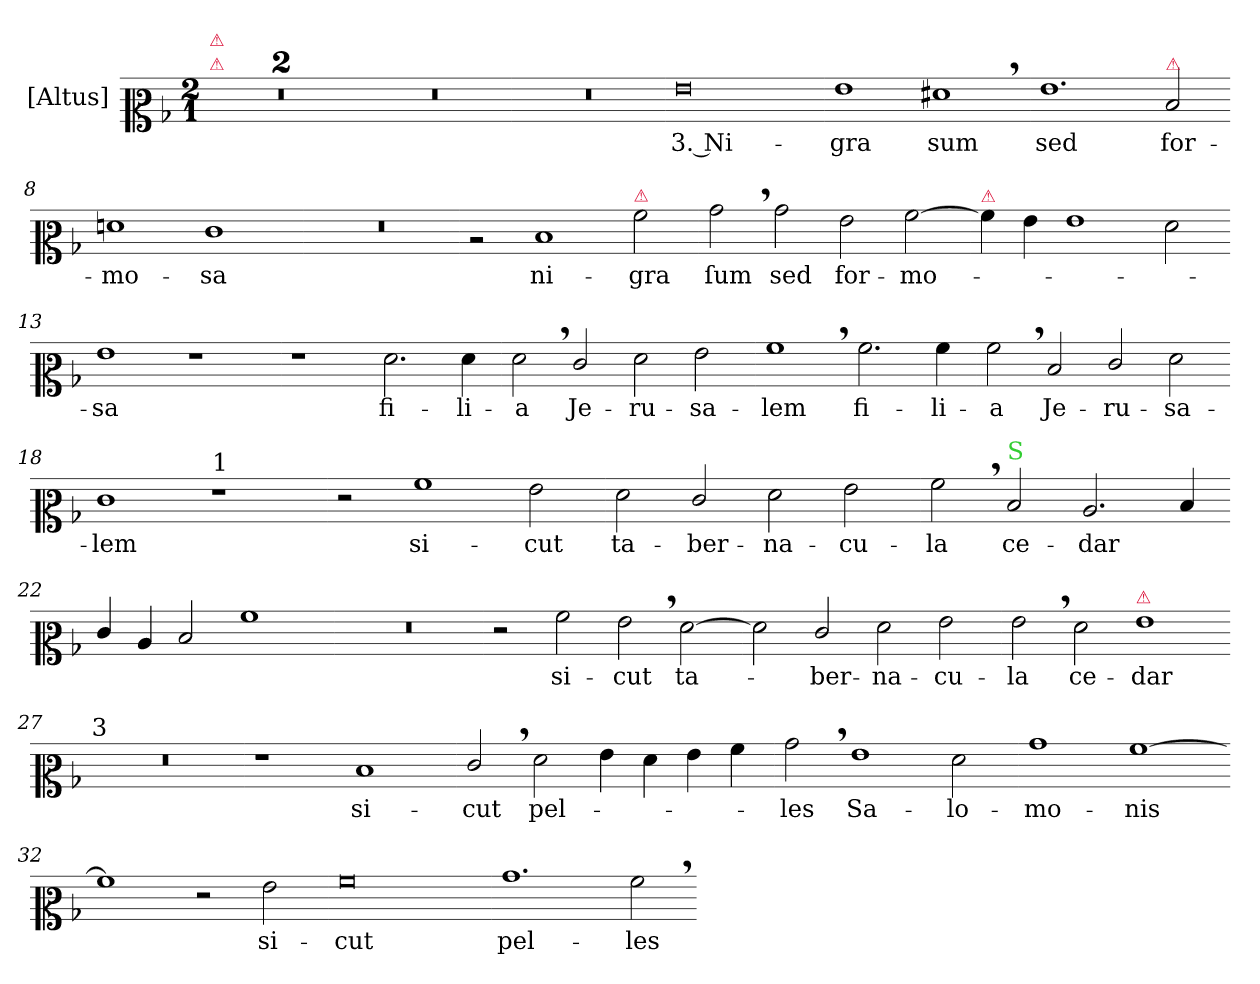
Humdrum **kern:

**kern	**text
*part1	*part1
*staff1	*staff1
*I"[Altus]	*
*clefC2	*
*k[b-]	*
*F:	*
*M2/1	*
=1	=1
!LO:TX:a:color=crimson:t=⚠	!
!LO:TX:a:color=crimson:t=⚠	!
0r	.
=2-	=2-
0r	.
=3-	=3-
0r	.
=4-	=4-
0r	.
=5-	=5-
0g	3. Ni-
=6-	=6-
1g	-gra
1f#X,<	sum
=7-	=7-
1.g	sed
!LO:TX:a:color=crimson:t=⚠	!
2d/	for-
=8-	=8-
1fn	-mo-
1e	-sa
=9-	=9-
0r	.
=10-	=10-
2rc	.
1d	ni-
!LO:TX:a:color=crimson:t=⚠	!
2a\	-gra
=11-	=11-
2b-,<\	ſum
2b-\	sed
2g\	for-
[2a\	-mo-
=12-	=12-
!LO:TX:a:color=crimson:t=⚠	!
4a\]	.
4g\	.
1g	.
2f\	.
=13-	=13-
1g	-sa
1r	.
=14-	=14-
1r	.
2.f\	fi-
4f\	-li-
=15-	=15-
2f,<\	-a
2e/	Je-
2f\	-ru-
2g\	-sa-
=16-	=16-
1a,<	-lem
2.a\	fi-
4a\	-li-
=17-	=17-
2a,<\	-a
2d/	Je-
2e/	-ru-
2f\	-sa-
=18-	=18-
1e	-lem
!LO:TX:a:t=1	!
1r	.
=19-	=19-
2r	.
1a	si-
2g\	-cut
=20-	=20-
2f\	ta-
2e/	-ber-
2f\	-na-
2g\	-cu-
=21-	=21-
2a,<\	-la
!LO:TX:a:color=limegreen:t=S	!
2d/	ce-
2.c/	-dar
4d/	.
=22-	=22-
4e/	.
4c/	.
2d/	.
1a	.
=23-	=23-
0r	.
=24-	=24-
2r	.
2a\	si-
2g,<\	-cut
[2f\	ta-
=25-	=25-
2f\]	.
2e/	-ber-
2f\	-na-
2g\	-cu-
=26-	=26-
2g,<\	-la
2f\	ce-
!LO:TX:a:color=crimson:t=⚠	!
1g	-dar
=27-	=27-
!LO:TX:a:t=3	!
0r	.
=28-	=28-
1r	.
1d	si-
=29-	=29-
2e,</	-cut
2f\	pel-
4g\	.
4f\	.
4g\	.
4a\	.
=30-	=30-
2b-,<\	-les
1g	Sa-
2f\	-lo-
=31-	=31-
1b-	-mo-
[1a	-nis
=32-	=32-
1a]	.
2r	.
2g\	si-
=33-	=33-
0a	-cut
=34-	=34-
1.b-	pel-
2a,<\	-les
=-	=-
*-	*-
